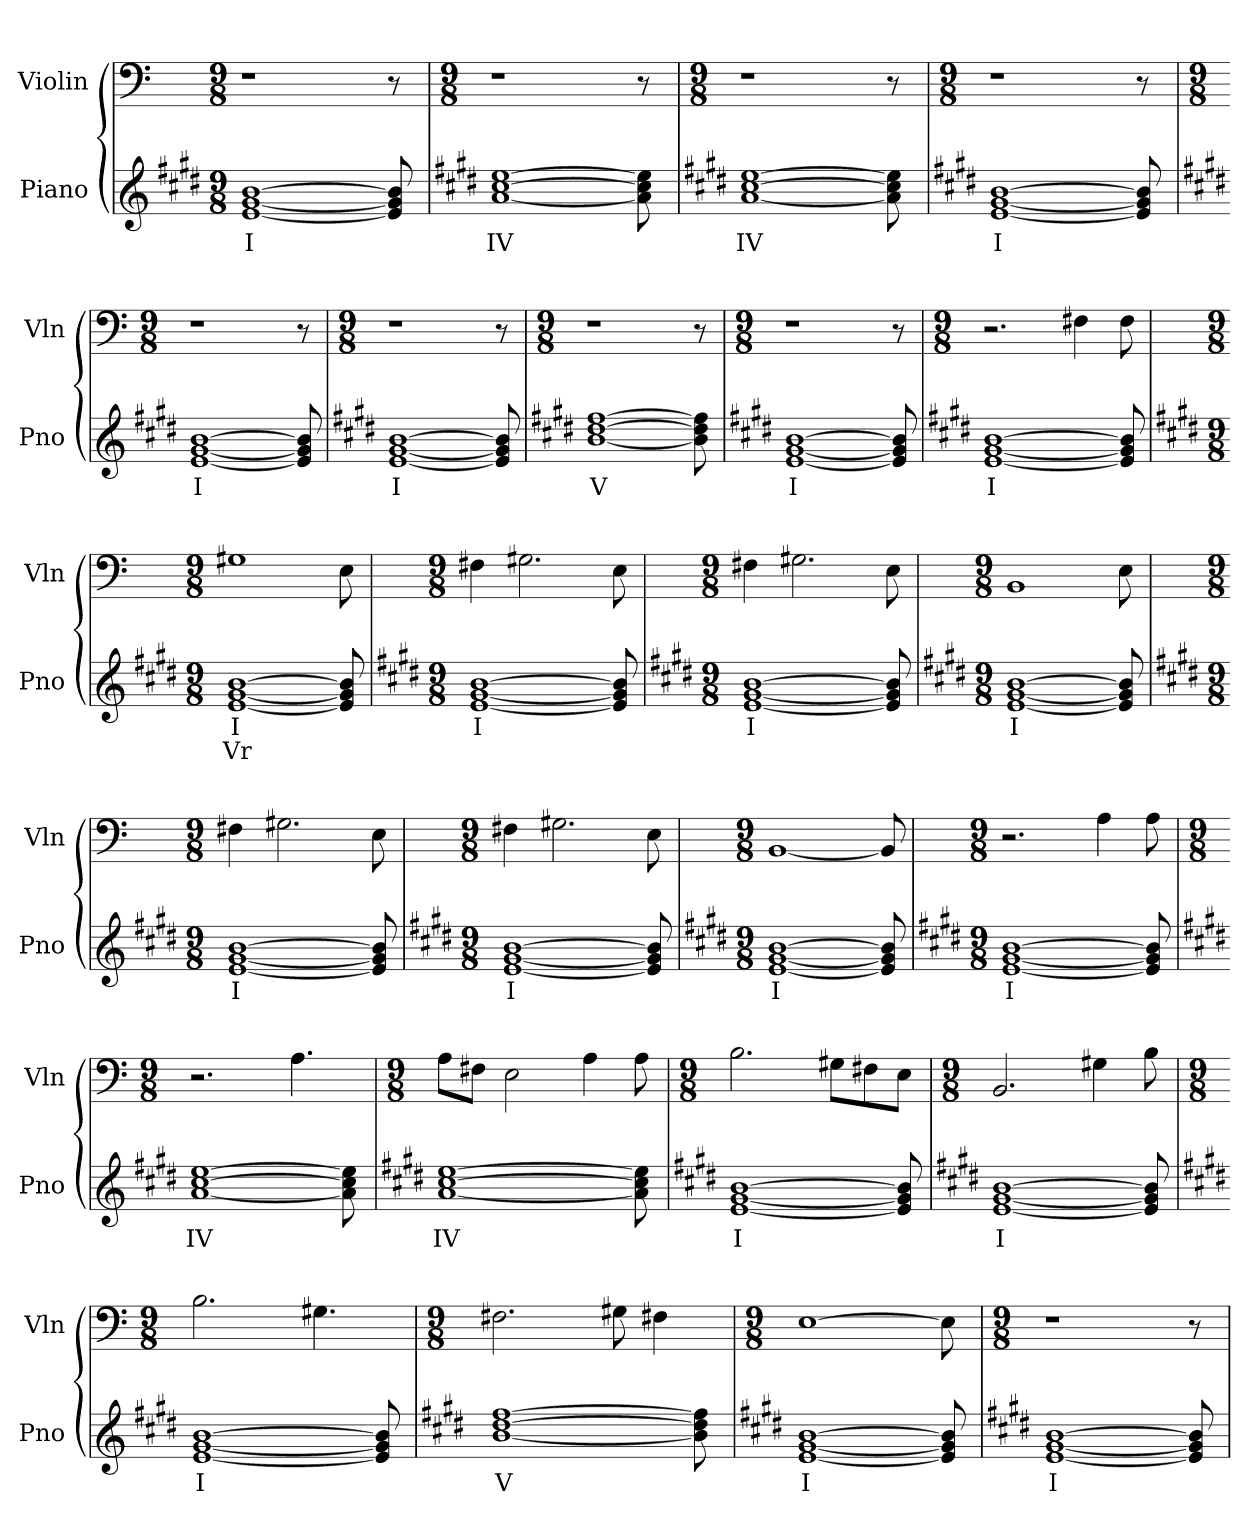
**kern	**text	**text	**kern
*part2	*part2	*part2	*part1
*staff2	*staff2	*staff2	*staff1
*I"Piano	*	*	*I"Violin
*I'Pno	*	*	*I'Vln
*k[f#c#g#d#]	*	*	*
*E:	*	*	*
*M9/8	*	*	*M9/8
=	=	=	=
[1e [1g# [1b	I	.	1r
8e] 8g#] 8b]	.	.	8r
=	=	=	=
*k[f#c#g#d#]	*	*	*
*E:	*	*	*
*	*	*	*M9/8
[1a [1cc# [1ee	IV	.	1r
8a] 8cc#] 8ee]	.	.	8r
=	=	=	=
*k[f#c#g#d#]	*	*	*
*E:	*	*	*
*	*	*	*M9/8
[1a [1cc# [1ee	IV	.	1r
8a] 8cc#] 8ee]	.	.	8r
=	=	=	=
*k[f#c#g#d#]	*	*	*
*E:	*	*	*
*	*	*	*M9/8
[1e [1g# [1b	I	.	1r
8e] 8g#] 8b]	.	.	8r
=	=	=	=
*k[f#c#g#d#]	*	*	*
*E:	*	*	*
*	*	*	*M9/8
[1e [1g# [1b	I	.	1r
8e] 8g#] 8b]	.	.	8r
=	=	=	=
*k[f#c#g#d#]	*	*	*
*E:	*	*	*
*	*	*	*M9/8
[1e [1g# [1b	I	.	1r
8e] 8g#] 8b]	.	.	8r
=	=	=	=
*k[f#c#g#d#]	*	*	*
*E:	*	*	*
*	*	*	*M9/8
[1b [1dd# [1ff#	V	.	1r
8b] 8dd#] 8ff#]	.	.	8r
=	=	=	=
*k[f#c#g#d#]	*	*	*
*E:	*	*	*
*	*	*	*M9/8
[1e [1g# [1b	I	.	1r
8e] 8g#] 8b]	.	.	8r
=	=	=	=
*k[f#c#g#d#]	*	*	*
*E:	*	*	*
*	*	*	*M9/8
[1e [1g# [1b	I	.	2.r
.	.	.	4F#X
8e] 8g#] 8b]	.	.	8F#
=	=	=	=
*k[f#c#g#d#]	*	*	*
*E:	*	*	*
*M9/8	*	*	*M9/8
[1e [1g# [1b	I	Vr	1G#X
8e] 8g#] 8b]	.	.	8E
=	=	=	=
*k[f#c#g#d#]	*	*	*
*E:	*	*	*
*M9/8	*	*	*M9/8
[1e [1g# [1b	I	.	4F#X
.	.	.	2.G#X
8e] 8g#] 8b]	.	.	8E
=	=	=	=
*k[f#c#g#d#]	*	*	*
*E:	*	*	*
*M9/8	*	*	*M9/8
[1e [1g# [1b	I	.	4F#X
.	.	.	2.G#X
8e] 8g#] 8b]	.	.	8E
=	=	=	=
*k[f#c#g#d#]	*	*	*
*E:	*	*	*
*M9/8	*	*	*M9/8
[1e [1g# [1b	I	.	1BB
8e] 8g#] 8b]	.	.	8E
=	=	=	=
*k[f#c#g#d#]	*	*	*
*E:	*	*	*
*M9/8	*	*	*M9/8
[1e [1g# [1b	I	.	4F#X
.	.	.	2.G#X
8e] 8g#] 8b]	.	.	8E
=	=	=	=
*k[f#c#g#d#]	*	*	*
*E:	*	*	*
*M9/8	*	*	*M9/8
[1e [1g# [1b	I	.	4F#X
.	.	.	2.G#X
8e] 8g#] 8b]	.	.	8E
=	=	=	=
*k[f#c#g#d#]	*	*	*
*E:	*	*	*
*M9/8	*	*	*M9/8
[1e [1g# [1b	I	.	[1BB
8e] 8g#] 8b]	.	.	8BB]
=	=	=	=
*k[f#c#g#d#]	*	*	*
*E:	*	*	*
*M9/8	*	*	*M9/8
[1e [1g# [1b	I	.	2.r
.	.	.	4A
8e] 8g#] 8b]	.	.	8A
=	=	=	=
*k[f#c#g#d#]	*	*	*
*E:	*	*	*
*	*	*	*M9/8
[1a [1cc# [1ee	IV	.	2.r
.	.	.	4.A
8a] 8cc#] 8ee]	.	.	.
=	=	=	=
*k[f#c#g#d#]	*	*	*
*E:	*	*	*
*	*	*	*M9/8
[1a [1cc# [1ee	IV	.	8AL
.	.	.	8F#XJ
.	.	.	2E
.	.	.	4A
8a] 8cc#] 8ee]	.	.	8A
=	=	=	=
*k[f#c#g#d#]	*	*	*
*E:	*	*	*
*	*	*	*M9/8
[1e [1g# [1b	I	.	2.B
.	.	.	8G#XL
.	.	.	8F#X
8e] 8g#] 8b]	.	.	8EJ
=	=	=	=
*k[f#c#g#d#]	*	*	*
*E:	*	*	*
*	*	*	*M9/8
[1e [1g# [1b	I	.	2.BB
.	.	.	4G#X
8e] 8g#] 8b]	.	.	8B
=	=	=	=
*k[f#c#g#d#]	*	*	*
*E:	*	*	*
*	*	*	*M9/8
[1e [1g# [1b	I	.	2.B
.	.	.	4.G#X
8e] 8g#] 8b]	.	.	.
=	=	=	=
*k[f#c#g#d#]	*	*	*
*E:	*	*	*
*	*	*	*M9/8
[1b [1dd# [1ff#	V	.	2.F#X
.	.	.	8G#X
.	.	.	4F#X
8b] 8dd#] 8ff#]	.	.	.
=	=	=	=
*k[f#c#g#d#]	*	*	*
*E:	*	*	*
*	*	*	*M9/8
[1e [1g# [1b	I	.	[1E
8e] 8g#] 8b]	.	.	8E]
=	=	=	=
*k[f#c#g#d#]	*	*	*
*E:	*	*	*
*	*	*	*M9/8
[1e [1g# [1b	I	.	1r
8e] 8g#] 8b]	.	.	8r
=	=	=	=
*-	*-	*-	*-
